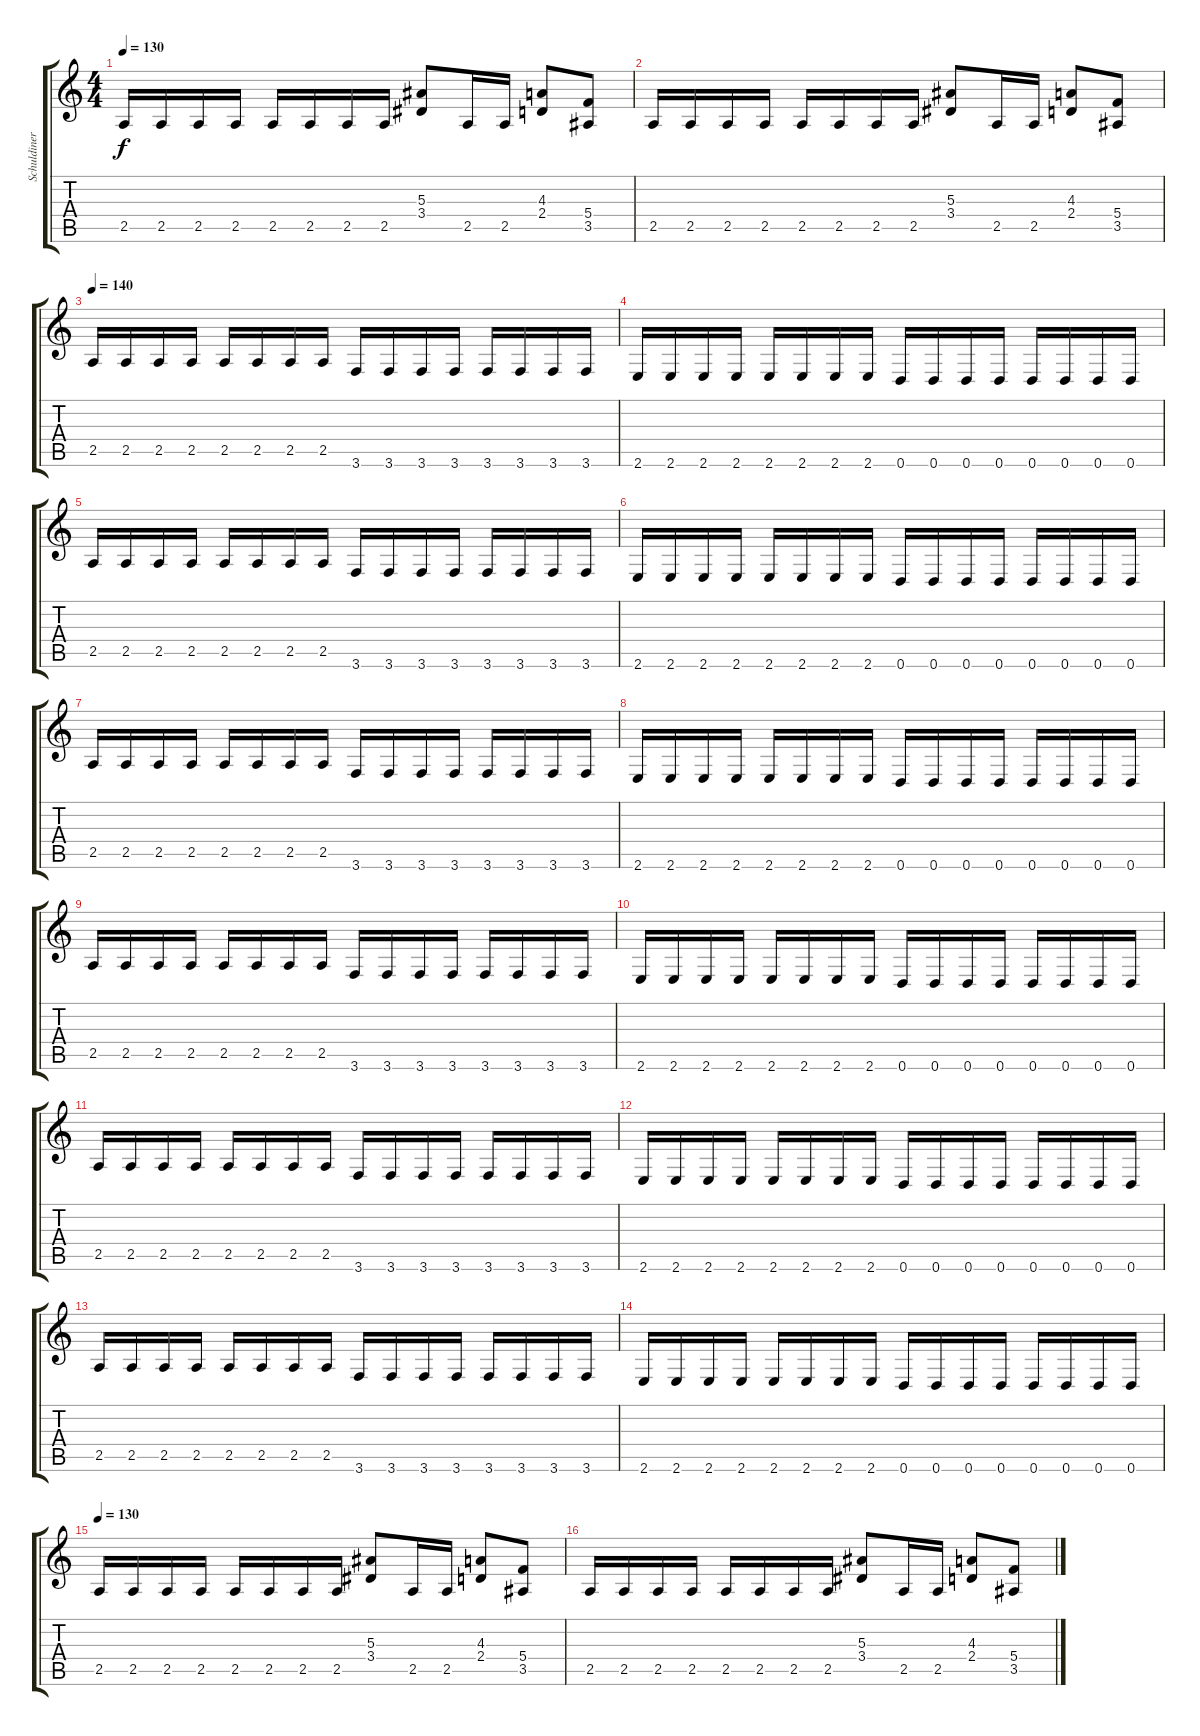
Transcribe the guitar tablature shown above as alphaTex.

\track ("Schuldiner" "Schuldiner") {instrument distortionguitar}
\staff {score tabs}
\tuning (D4 A3 F3 C3 G2 D2) {hide}
\ts (4 4)
\tempo 130
\clef g2
\ks c
2.5.16{dy f} 2.5.16 2.5.16 2.5.16 2.5.16 2.5.16 2.5.16 2.5.16 (5.3 3.4).8 2.5.16 2.5.16 (4.3 2.4).8 (5.4 3.5).8 |
2.5.16 2.5.16 2.5.16 2.5.16 2.5.16 2.5.16 2.5.16 2.5.16 (5.3 3.4).8 2.5.16 2.5.16 (4.3 2.4).8 (5.4 3.5).8 |
\tempo 140
2.5.16 2.5.16 2.5.16 2.5.16 2.5.16 2.5.16 2.5.16 2.5.16 3.6.16 3.6.16 3.6.16 3.6.16 3.6.16 3.6.16 3.6.16 3.6.16 |
2.6.16 2.6.16 2.6.16 2.6.16 2.6.16 2.6.16 2.6.16 2.6.16 0.6.16 0.6.16 0.6.16 0.6.16 0.6.16 0.6.16 0.6.16 0.6.16 |
2.5.16 2.5.16 2.5.16 2.5.16 2.5.16 2.5.16 2.5.16 2.5.16 3.6.16 3.6.16 3.6.16 3.6.16 3.6.16 3.6.16 3.6.16 3.6.16 |
2.6.16 2.6.16 2.6.16 2.6.16 2.6.16 2.6.16 2.6.16 2.6.16 0.6.16 0.6.16 0.6.16 0.6.16 0.6.16 0.6.16 0.6.16 0.6.16 |
2.5.16 2.5.16 2.5.16 2.5.16 2.5.16 2.5.16 2.5.16 2.5.16 3.6.16 3.6.16 3.6.16 3.6.16 3.6.16 3.6.16 3.6.16 3.6.16 |
2.6.16 2.6.16 2.6.16 2.6.16 2.6.16 2.6.16 2.6.16 2.6.16 0.6.16 0.6.16 0.6.16 0.6.16 0.6.16 0.6.16 0.6.16 0.6.16 |
2.5.16 2.5.16 2.5.16 2.5.16 2.5.16 2.5.16 2.5.16 2.5.16 3.6.16 3.6.16 3.6.16 3.6.16 3.6.16 3.6.16 3.6.16 3.6.16 |
2.6.16 2.6.16 2.6.16 2.6.16 2.6.16 2.6.16 2.6.16 2.6.16 0.6.16 0.6.16 0.6.16 0.6.16 0.6.16 0.6.16 0.6.16 0.6.16 |
2.5.16 2.5.16 2.5.16 2.5.16 2.5.16 2.5.16 2.5.16 2.5.16 3.6.16 3.6.16 3.6.16 3.6.16 3.6.16 3.6.16 3.6.16 3.6.16 |
2.6.16 2.6.16 2.6.16 2.6.16 2.6.16 2.6.16 2.6.16 2.6.16 0.6.16 0.6.16 0.6.16 0.6.16 0.6.16 0.6.16 0.6.16 0.6.16 |
2.5.16 2.5.16 2.5.16 2.5.16 2.5.16 2.5.16 2.5.16 2.5.16 3.6.16 3.6.16 3.6.16 3.6.16 3.6.16 3.6.16 3.6.16 3.6.16 |
2.6.16 2.6.16 2.6.16 2.6.16 2.6.16 2.6.16 2.6.16 2.6.16 0.6.16 0.6.16 0.6.16 0.6.16 0.6.16 0.6.16 0.6.16 0.6.16 |
\tempo 130
2.5.16 2.5.16 2.5.16 2.5.16 2.5.16 2.5.16 2.5.16 2.5.16 (5.3 3.4).8 2.5.16 2.5.16 (4.3 2.4).8 (5.4 3.5).8 |
2.5.16 2.5.16 2.5.16 2.5.16 2.5.16 2.5.16 2.5.16 2.5.16 (5.3 3.4).8 2.5.16 2.5.16 (4.3 2.4).8 (5.4 3.5).8
